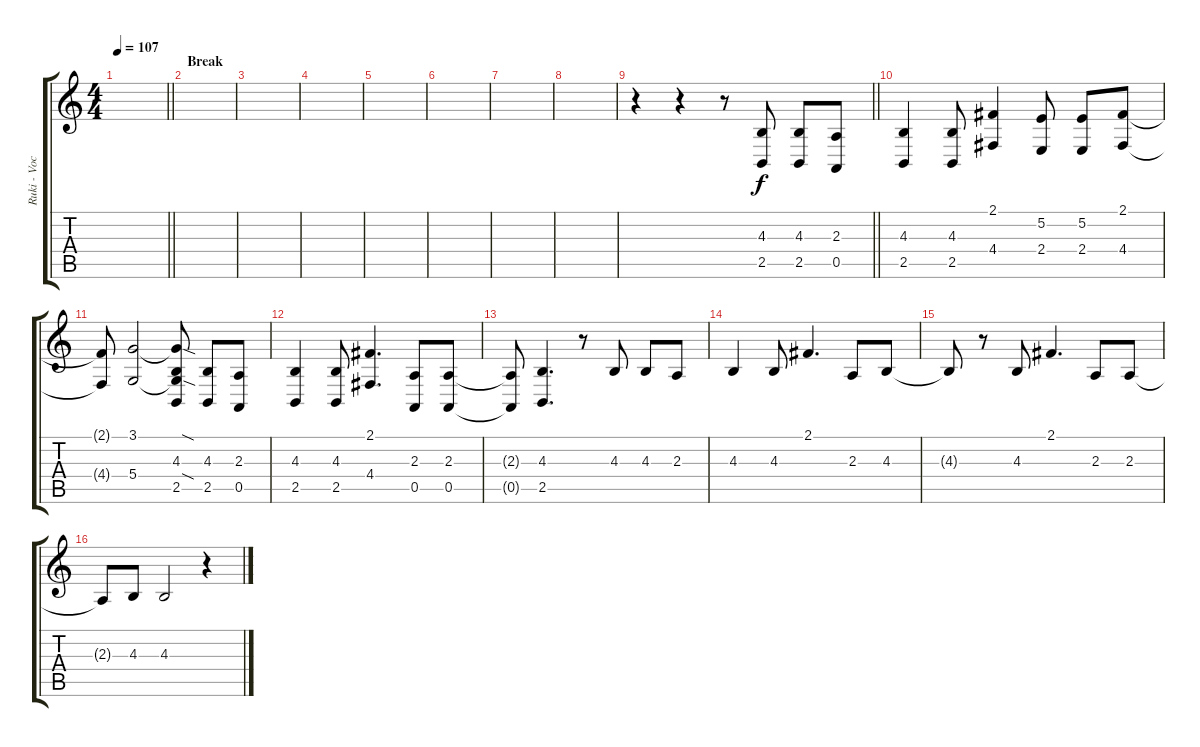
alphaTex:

\track ("Ruki - Vocals" "Ruki - Voc") {instrument lead6voice}
\staff {score tabs}
\tuning (E4 B3 G3 D3 A2 D2) {hide}
\ts (4 4)
\tempo 107
\clef g2
\barLineRight lightlight
\ks c
|
\section ("" "Break")
|
|
|
|
|
|
|
\barLineRight lightlight
r.4 r.4 r.8 (4.3 2.5).8 (4.3 2.5).8 (2.3 0.5).8 |
\section ("" "")
(4.3 2.5).4 (4.3 2.5).8 (2.1 4.4).4 (5.2 2.4).8 (5.2 2.4).8 (2.1 4.4).8 |
(2.1{t} 4.4{t}).8 (3.1 5.4).2 (3.1{sod t} 4.3 5.4{sod t} 2.5).8 (4.3 2.5).8 (2.3 0.5).8 |
(4.3 2.5).4 (4.3 2.5).8 (2.1 4.4).4{d} (2.3 0.5).8 (2.3 0.5).8 |
(2.3{t} 0.5{t}).8 (4.3 2.5).4{d} r.8 4.3.8 4.3.8 2.3.8 |
4.3.4 4.3.8 2.1.4{d} 2.3.8 4.3.8 |
4.3{t}.8 r.8 4.3.8 2.1.4{d} 2.3.8 2.3.8 |
2.3{t}.8 4.3.8 4.3.2 r.4
